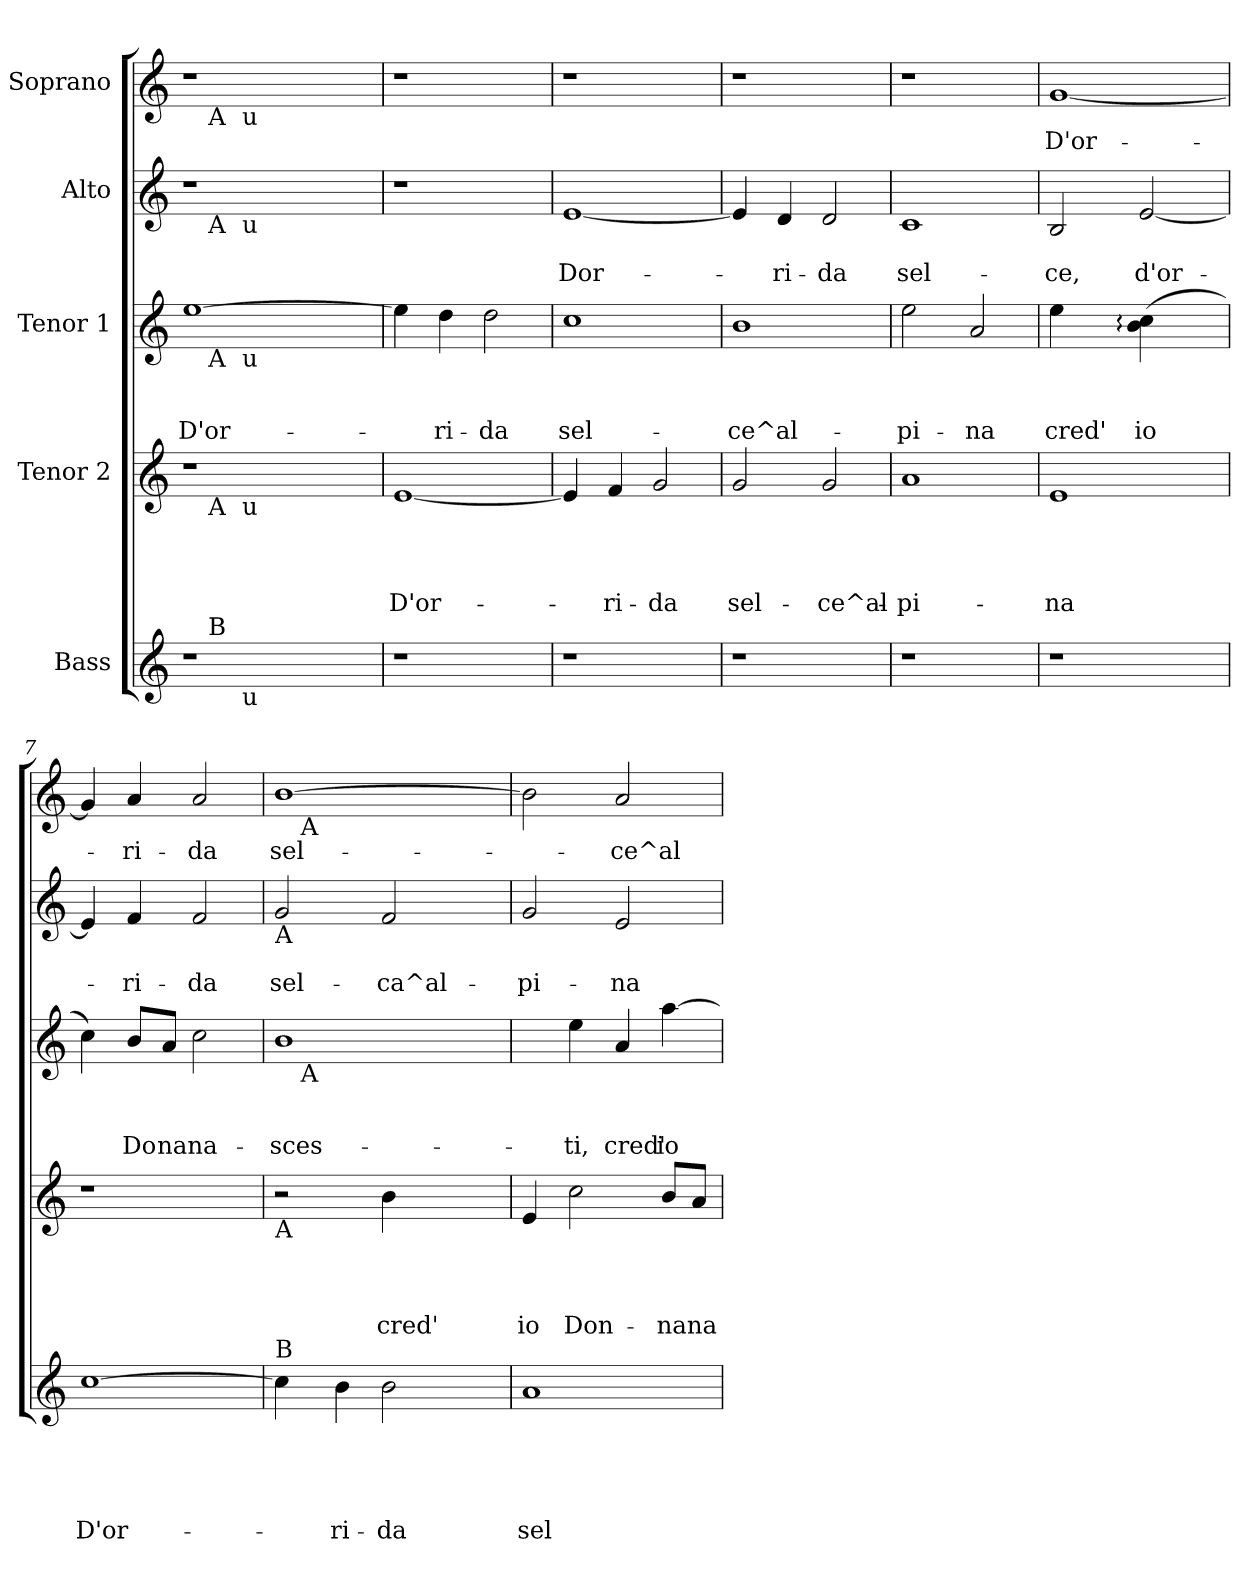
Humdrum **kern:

**kern	**text	**text	**text	**text	**text	**kern	**text	**text	**text	**text	**kern	**text	**text	**text	**kern	**text	**text	**kern	**text
*part5	*part5	*part5	*part5	*part5	*part5	*part4	*part4	*part4	*part4	*part4	*part3	*part3	*part3	*part3	*part2	*part2	*part2	*part1	*part1
*staff5	*staff5	*staff5	*staff5	*staff5	*staff5	*staff4	*staff4	*staff4	*staff4	*staff4	*staff3	*staff3	*staff3	*staff3	*staff2	*staff2	*staff2	*staff1	*staff1
*I"Bass	*	*	*	*	*	*I"Tenor 2	*	*	*	*	*I"Tenor 1	*	*	*	*I"Alto	*	*	*I"Soprano	*
*clefG2	*	*	*	*	*	*clefG2	*	*	*	*	*clefG2	*	*	*	*clefG2	*	*	*clefG2	*
*k[]	*	*	*	*	*	*k[]	*	*	*	*	*k[]	*	*	*	*k[]	*	*	*k[]	*
*C:	*	*	*	*	*	*C:	*	*	*	*	*C:	*	*	*	*C:	*	*	*C:	*
=1	=1	=1	=1	=1	=1	=1	=1	=1	=1	=1	=1	=1	=1	=1	=1	=1	=1	=1	=1
!	!	!	!	!	!	!	!	!	!	!	!	!	!	!LO:LY:b	!	!	!	!	!
*^	*	*	*	*	*	*^	*	*	*	*	*^	*	*	*	*^	*	*	*^	*
*	*^	*	*	*	*	*	*	*^	*	*	*	*	*	*^	*	*	*	*	*^	*	*	*	*^	*
1r	16.ryy	4ryy	.	.	.	.	.	1r	16.ryy	4ryy	.	.	.	.	[>1ee	16.ryy	4ryy	.	.	D'or-	1r	16.ryy	4ryy	.	.	1r	16.ryy	4ryy	.
!	!	!	!	!	!	!	!	!	!	!	!	!	!	!	!	!	!	!	!	!	!	!	!	!	!	!	!LO:TX:b:t=A	!	!
!	!	!	!	!	!	!	!	!	!	!	!	!	!	!	!	!	!	!	!	!	!	!LO:TX:b:t=A	!	!	!	!	!	!	!
!	!	!	!	!	!	!	!	!	!	!	!	!	!	!	!	!LO:TX:b:t=A	!	!	!	!	!	!	!	!	!	!	!	!	!
!	!	!	!	!	!	!	!	!	!LO:TX:b:t=A	!	!	!	!	!	!	!	!	!	!	!	!	!	!	!	!	!	!	!	!
!	!LO:TX:a:t=B	!	!	!	!	!	!	!	!	!	!	!	!	!	!	!	!	!	!	!	!	!	!	!	!	!	!	!	!
.	2ryy	.	.	.	.	.	.	.	2ryy	.	.	.	.	.	.	2ryy	.	.	.	.	.	2ryy	.	.	.	.	2ryy	.	.
!	!	!	!	!	!	!	!	!	!	!	!	!	!	!	!	!	!	!	!	!	!	!	!	!	!	!	!	!LO:TX:b:t=u	!
!	!	!	!	!	!	!	!	!	!	!	!	!	!	!	!	!	!	!	!	!	!	!	!LO:TX:b:t=u	!	!	!	!	!	!
!	!	!	!	!	!	!	!	!	!	!	!	!	!	!	!	!	!LO:TX:b:t=u	!	!	!	!	!	!	!	!	!	!	!	!
!	!	!	!	!	!	!	!	!	!	!LO:TX:b:t=u	!	!	!	!	!	!	!	!	!	!	!	!	!	!	!	!	!	!	!
!	!	!LO:TX:b:t=u	!	!	!	!	!	!	!	!	!	!	!	!	!	!	!	!	!	!	!	!	!	!	!	!	!	!	!
.	.	2.ryy	.	.	.	.	.	.	.	2.ryy	.	.	.	.	.	.	2.ryy	.	.	.	.	.	2.ryy	.	.	.	.	2.ryy	.
.	4ryy	.	.	.	.	.	.	.	4ryy	.	.	.	.	.	.	4ryy	.	.	.	.	.	4ryy	.	.	.	.	4ryy	.	.
.	8ryy	.	.	.	.	.	.	.	8ryy	.	.	.	.	.	.	8ryy	.	.	.	.	.	8ryy	.	.	.	.	8ryy	.	.
.	32ryy	.	.	.	.	.	.	.	32ryy	.	.	.	.	.	.	32ryy	.	.	.	.	.	32ryy	.	.	.	.	32ryy	.	.
=2	=2	=2	=2	=2	=2	=2	=2	=2	=2	=2	=2	=2	=2	=2	=2	=2	=2	=2	=2	=2	=2	=2	=2	=2	=2	=2	=2	=2	=2
!	!	!	!	!	!	!	!	!	!	!	!	!	!	!LO:LY:b	!	!	!	!	!	!	!	!	!	!	!	!	!	!	!
*v	*v	*v	*	*	*	*	*	*	*	*	*	*	*	*	*v	*v	*v	*	*	*	*v	*v	*v	*	*	*v	*v	*v	*
*	*	*	*	*	*	*v	*v	*v	*	*	*	*	*	*	*	*	*	*	*	*	*
1r	.	.	.	.	.	[<1e	.	.	.	D'or-	4ee\]	.	.	.	1r	.	.	1r	.
!	!	!	!	!	!	!	!	!	!	!	!	!	!	!LO:LY:b	!	!	!	!	!
.	.	.	.	.	.	.	.	.	.	.	4dd\	.	.	-ri-	.	.	.	.	.
!	!	!	!	!	!	!	!	!	!	!	!	!	!	!LO:LY:b	!	!	!	!	!
.	.	.	.	.	.	.	.	.	.	.	2dd\	.	.	-da	.	.	.	.	.
=3	=3	=3	=3	=3	=3	=3	=3	=3	=3	=3	=3	=3	=3	=3	=3	=3	=3	=3	=3
!	!	!	!	!	!	!	!	!	!	!	!	!	!	!LO:LY:b	!	!	!LO:LY:b	!	!
1r	.	.	.	.	.	4e/]	.	.	.	.	1cc	.	.	sel-	[<1e	.	Dor-	1r	.
!	!	!	!	!	!	!	!	!	!	!LO:LY:b	!	!	!	!	!	!	!	!	!
.	.	.	.	.	.	4f/	.	.	.	-ri-	.	.	.	.	.	.	.	.	.
!	!	!	!	!	!	!	!	!	!	!LO:LY:b	!	!	!	!	!	!	!	!	!
.	.	.	.	.	.	2g/	.	.	.	-da	.	.	.	.	.	.	.	.	.
=4	=4	=4	=4	=4	=4	=4	=4	=4	=4	=4	=4	=4	=4	=4	=4	=4	=4	=4	=4
!	!	!	!	!	!	!	!	!	!	!LO:LY:b	!	!	!	!LO:LY:b	!	!	!	!	!
1r	.	.	.	.	.	2g/	.	.	.	sel-	1b	.	.	-ce^al-	4e/]	.	.	1r	.
!	!	!	!	!	!	!	!	!	!	!	!	!	!	!	!	!	!LO:LY:b	!	!
.	.	.	.	.	.	.	.	.	.	.	.	.	.	.	4d/	.	-ri-	.	.
!	!	!	!	!	!	!	!	!	!	!LO:LY:b	!	!	!	!	!	!	!LO:LY:b	!	!
.	.	.	.	.	.	2g/	.	.	.	-ce^al-	.	.	.	.	2d/	.	-da	.	.
=5	=5	=5	=5	=5	=5	=5	=5	=5	=5	=5	=5	=5	=5	=5	=5	=5	=5	=5	=5
!	!	!	!	!	!	!	!	!	!	!LO:LY:b	!	!	!	!LO:LY:b	!	!	!LO:LY:b	!	!
1r	.	.	.	.	.	1a	.	.	.	-pi-	2ee\	.	.	-pi-	1c	.	sel-	1r	.
!	!	!	!	!	!	!	!	!	!	!	!	!	!	!LO:LY:b	!	!	!	!	!
.	.	.	.	.	.	.	.	.	.	.	2a/	.	.	-na	.	.	.	.	.
=6	=6	=6	=6	=6	=6	=6	=6	=6	=6	=6	=6	=6	=6	=6	=6	=6	=6	=6	=6
!	!	!	!	!	!	!	!	!	!	!LO:LY:b	!	!	!	!LO:LY:b	!	!	!LO:LY:b	!	!LO:LY:b
1r	.	.	.	.	.	1e	.	.	.	-na	4ee\	.	.	cred'	2B/	.	-ce,	[<1g	D'or-
.	.	.	.	.	.	.	.	.	.	.	4ryy	.	.	.	.	.	.	.	.
!	!	!	!	!	!	!	!	!	!	!	!	!	!	!LO:LY:b	!	!	!LO:LY:b	!	!
.	.	.	.	.	.	.	.	.	.	.	(>4b\: 4cc\:	.	.	io	[<2e/	.	d'or-	.	.
.	.	.	.	.	.	.	.	.	.	.	4ryy	.	.	.	.	.	.	.	.
=7	=7	=7	=7	=7	=7	=7	=7	=7	=7	=7	=7	=7	=7	=7	=7	=7	=7	=7	=7
!	!	!	!	!	!LO:LY:b	!	!	!	!	!	!	!	!	!	!	!	!	!	!
[<1cc	.	.	.	.	D'or-	1r	.	.	.	.	4cc\)	.	.	.	4e/]	.	.	4g/]	.
!	!	!	!	!	!	!	!	!	!	!	!	!	!	!LO:LY:b	!	!	!LO:LY:b	!	!LO:LY:b
.	.	.	.	.	.	.	.	.	.	.	8b/L	.	.	Do	4f/	.	-ri-	4a/	-ri-
!	!	!	!	!	!	!	!	!	!	!	!	!	!	!LO:LY:b	!	!	!	!	!
.	.	.	.	.	.	.	.	.	.	.	8a/J	.	.	na	.	.	.	.	.
!	!	!	!	!	!	!	!	!	!	!	!	!	!	!LO:LY:b	!	!	!LO:LY:b	!	!LO:LY:b
.	.	.	.	.	.	.	.	.	.	.	2cc\	.	.	na-	2f/	.	-da	2a/	-da
!!LO:LB:g=z
=8	=8	=8	=8	=8	=8	=8	=8	=8	=8	=8	=8	=8	=8	=8	=8	=8	=8	=8	=8
!	!	!	!	!	!	!	!	!	!	!	!	!	!	!	!LO:TX:b:t=A	!	!	!	!
!	!	!	!	!	!	!LO:TX:b:t=A	!	!	!	!	!	!	!	!	!	!	!	!	!
!LO:TX:a:t=B	!	!	!	!	!	!	!	!	!	!	!	!	!	!	!	!	!	!	!
!	!	!	!	!	!	!	!	!	!	!	!	!	!	!LO:LY:b	!	!	!LO:LY:b	!	!LO:LY:b
*	*	*	*	*	*	*	*	*	*	*	*^	*	*	*	*	*	*	*^	*
4cc\]	.	.	.	.	.	2r	.	.	.	.	1b	16.ryy	.	.	-sces-	2g/	.	sel-	[>1b	16.ryy	sel-
!	!	!	!	!	!	!	!	!	!	!	!	!	!	!	!	!	!	!	!	!LO:TX:b:t=A	!
!	!	!	!	!	!	!	!	!	!	!	!	!LO:TX:b:t=A	!	!	!	!	!	!	!	!	!
.	.	.	.	.	.	.	.	.	.	.	.	2ryy	.	.	.	.	.	.	.	2ryy	.
!	!	!	!	!	!LO:LY:b	!	!	!	!	!	!	!	!	!	!	!	!	!	!	!	!
4b\	.	.	.	.	-ri-	.	.	.	.	.	.	.	.	.	.	.	.	.	.	.	.
!	!	!	!	!	!LO:LY:b	!	!	!	!	!LO:LY:b	!	!	!	!	!	!	!	!LO:LY:b	!	!	!
2b\	.	.	.	.	-da	4b:\	.	.	.	cred'	.	.	.	.	.	2f/	.	-ca^al-	.	.	.
.	.	.	.	.	.	.	.	.	.	.	.	4ryy	.	.	.	.	.	.	.	4ryy	.
.	.	.	.	.	.	4ryy	.	.	.	.	.	.	.	.	.	.	.	.	.	.	.
.	.	.	.	.	.	.	.	.	.	.	.	8ryy	.	.	.	.	.	.	.	8ryy	.
.	.	.	.	.	.	.	.	.	.	.	.	32ryy	.	.	.	.	.	.	.	32ryy	.
=9	=9	=9	=9	=9	=9	=9	=9	=9	=9	=9	=9	=9	=9	=9	=9	=9	=9	=9	=9	=9	=9
!	!	!	!	!	!LO:LY:b	!	!	!	!	!LO:LY:b	!	!	!	!	!	!	!	!LO:LY:b	!	!	!
*	*	*	*	*	*	*	*	*	*	*	*v	*v	*	*	*	*	*	*	*v	*v	*
1a	.	.	.	.	sel-	4e/	.	.	.	io	4ryy	.	.	.	2g/	.	-pi-	2b\]	.
!	!	!	!	!	!	!	!	!	!	!LO:LY:b	!	!	!	!LO:LY:b	!	!	!	!	!
.	.	.	.	.	.	2cc\	.	.	.	Don-	4ee\	.	.	-ti,	.	.	.	.	.
!	!	!	!	!	!	!	!	!	!	!	!	!	!	!LO:LY:b	!	!	!LO:LY:b	!	!LO:LY:b
.	.	.	.	.	.	.	.	.	.	.	4a:/	.	.	cred'	2e/	.	-na	2a/	-ce^al-
!	!	!	!	!	!	!	!	!	!	!LO:LY:b	!	!	!	!LO:LY:b	!	!	!	!	!
.	.	.	.	.	.	8b/L	.	.	.	-na	[>4aa\	.	.	io	.	.	.	.	.
!	!	!	!	!	!	!	!	!	!	!LO:LY:b	!	!	!	!	!	!	!	!	!
.	.	.	.	.	.	8a/J	.	.	.	na-	.	.	.	.	.	.	.	.	.
=	=	=	=	=	=	=	=	=	=	=	=	=	=	=	=	=	=	=	=
*-	*-	*-	*-	*-	*-	*-	*-	*-	*-	*-	*-	*-	*-	*-	*-	*-	*-	*-	*-
